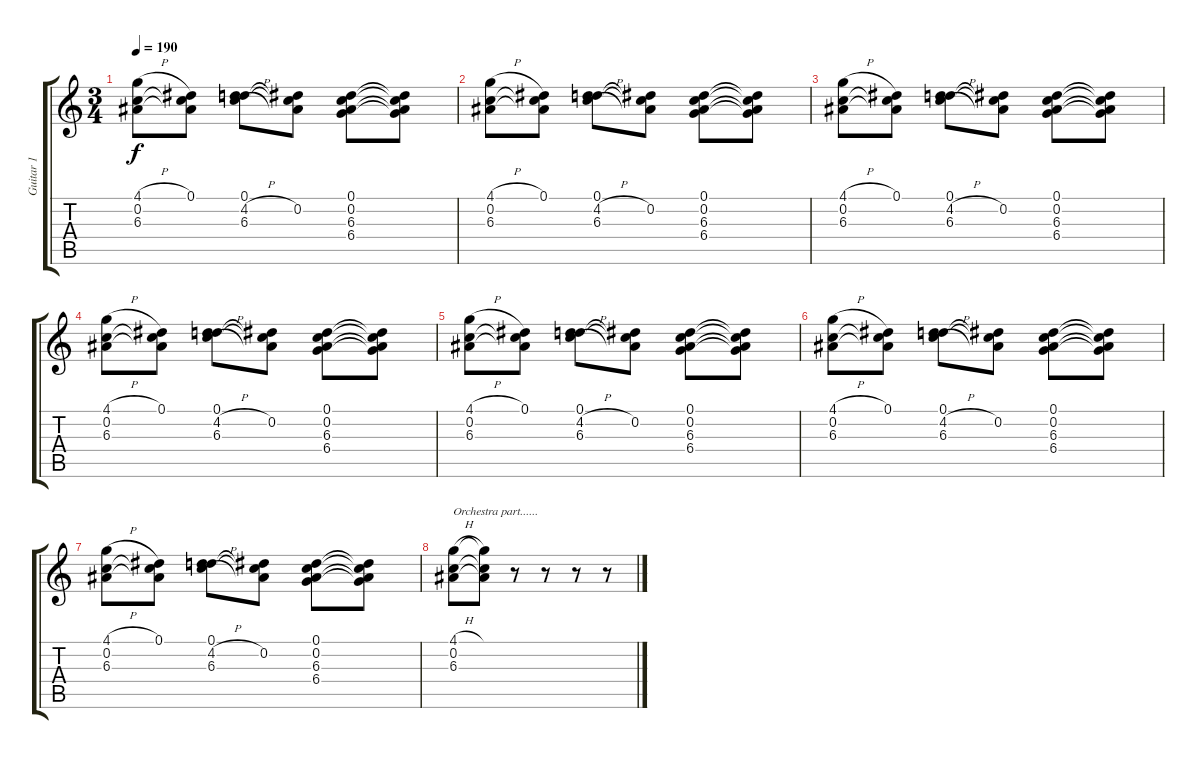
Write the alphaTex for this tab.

\track ("Guitar 1" "Guitar 1") {instrument electricguitarclean}
\staff {score tabs}
\tuning (Eb4 Bb3 Gb3 Db3 Ab2 Db2) {hide}
\ts (3 4)
\tempo 190
\clef g2
\ks c
(4.1{h} 0.2 6.3).8{dy f} (0.1 0.2{t} 6.3{t}).8 (0.1 4.2{h} 6.3).8 (0.1{t} 0.2 6.3{t}).8 (0.1 0.2 6.3 6.4).8 (0.1{t} 0.2{t} 6.3{t} 6.4{t}).8 |
(4.1{h} 0.2 6.3).8 (0.1 0.2{t} 6.3{t}).8 (0.1 4.2{h} 6.3).8 (0.1{t} 0.2 6.3{t}).8 (0.1 0.2 6.3 6.4).8 (0.1{t} 0.2{t} 6.3{t} 6.4{t}).8 |
(4.1{h} 0.2 6.3).8 (0.1 0.2{t} 6.3{t}).8 (0.1 4.2{h} 6.3).8 (0.1{t} 0.2 6.3{t}).8 (0.1 0.2 6.3 6.4).8 (0.1{t} 0.2{t} 6.3{t} 6.4{t}).8 |
(4.1{h} 0.2 6.3).8 (0.1 0.2{t} 6.3{t}).8 (0.1 4.2{h} 6.3).8 (0.1{t} 0.2 6.3{t}).8 (0.1 0.2 6.3 6.4).8 (0.1{t} 0.2{t} 6.3{t} 6.4{t}).8 |
(4.1{h} 0.2 6.3).8 (0.1 0.2{t} 6.3{t}).8 (0.1 4.2{h} 6.3).8 (0.1{t} 0.2 6.3{t}).8 (0.1 0.2 6.3 6.4).8 (0.1{t} 0.2{t} 6.3{t} 6.4{t}).8 |
(4.1{h} 0.2 6.3).8 (0.1 0.2{t} 6.3{t}).8 (0.1 4.2{h} 6.3).8 (0.1{t} 0.2 6.3{t}).8 (0.1 0.2 6.3 6.4).8 (0.1{t} 0.2{t} 6.3{t} 6.4{t}).8 |
(4.1{h} 0.2 6.3).8 (0.1 0.2{t} 6.3{t}).8 (0.1 4.2{h} 6.3).8 (0.1{t} 0.2 6.3{t}).8 (0.1 0.2 6.3 6.4).8 (0.1{t} 0.2{t} 6.3{t} 6.4{t}).8 |
(4.1{h} 0.2 6.3).8{txt "Orchestra part......"} (4.1{t} 0.2{t} 6.3{t}).8 r.8 r.8 r.8 r.8
